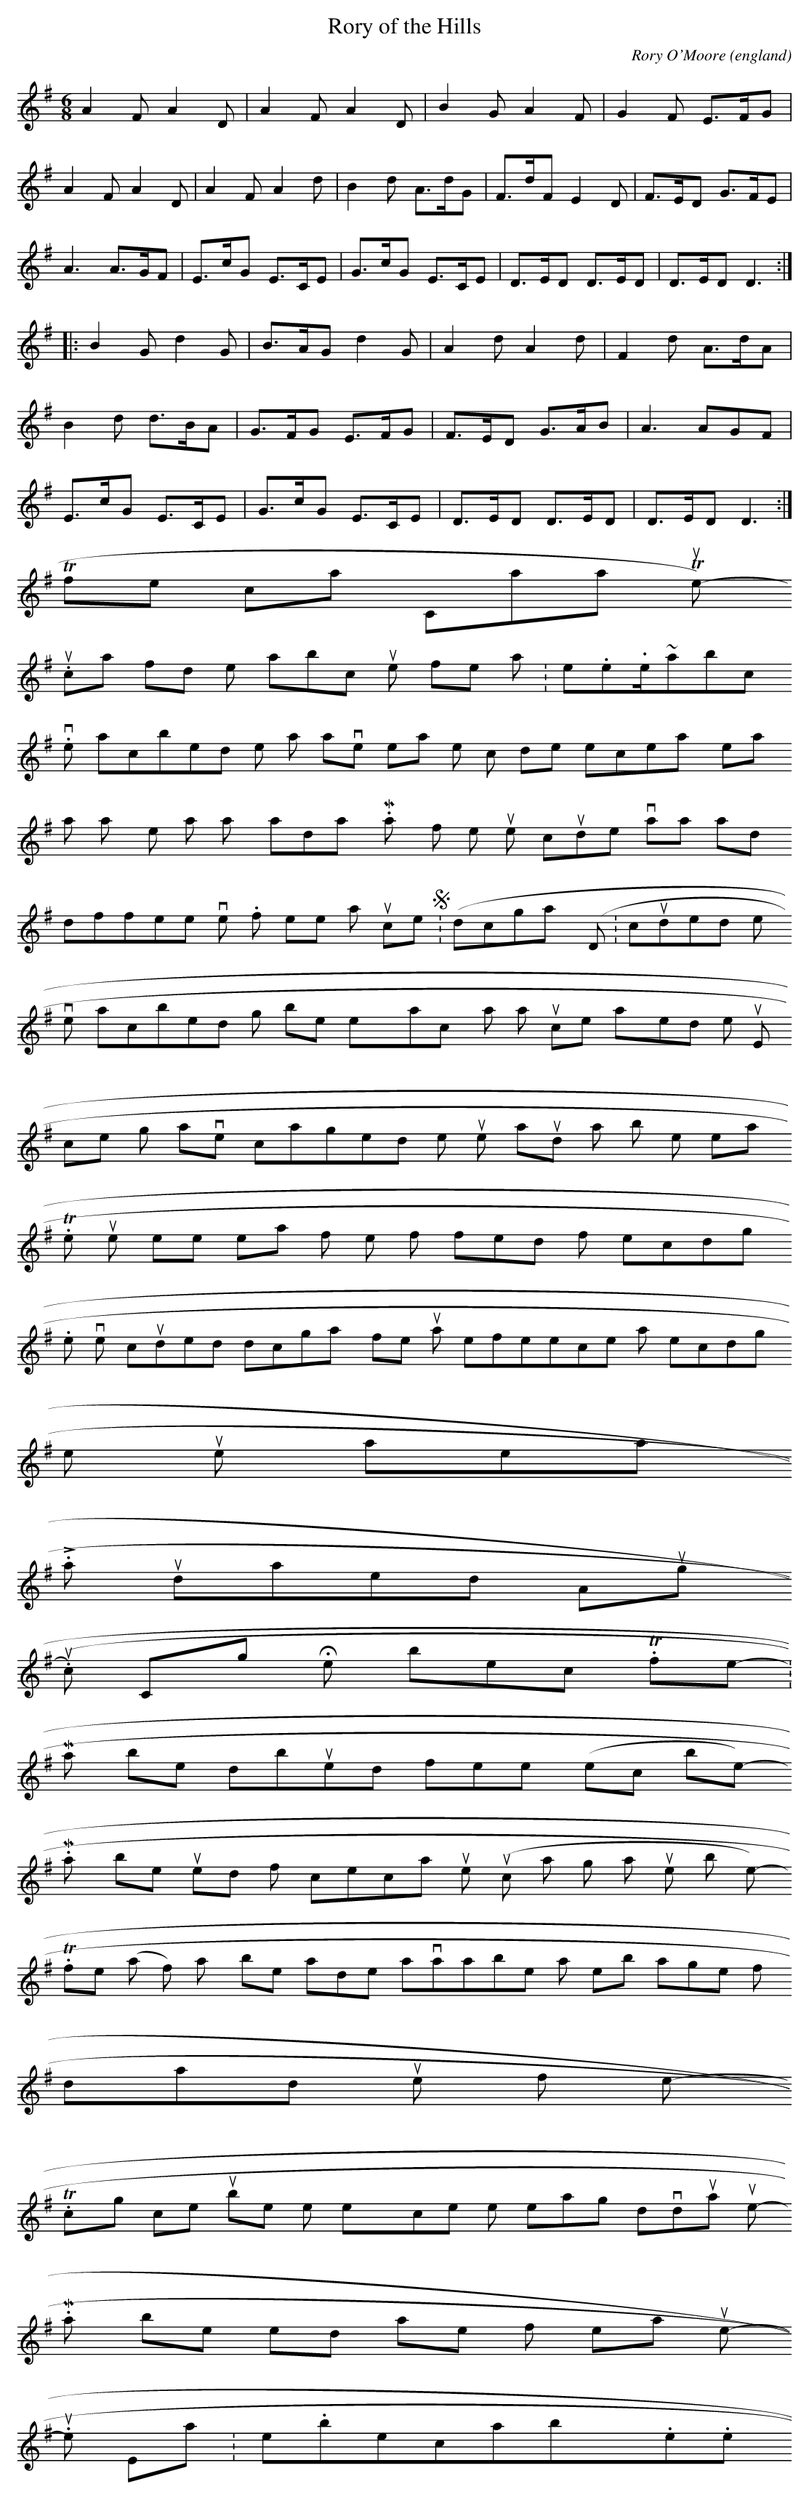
X:1
T:Rory of the Hills
O:england
C:Rory O'Moore
M:6/8
K:Dmix
A2F A2D|A2F A2D|B2G A2F|G2F E>FG|
A2F A2D|A2F A2d|B2d A>dG|F>dF E2D|F>ED G>FE|
A3 A>GF|E>cG E>CE|G>cG E>CE|D>ED D>ED|D>ED D3:|
|:B2G d2G|B>AG d2G|A2d A2d|F2d A>dA|
B2d d>BA|G>FG E>FG|F>ED G>AB|A3 AGF|
E>cG E>CE|G>cG E>CE|D>ED D>ED|D>ED D3:|
This file contains 18 Carolan Tunes (#1 - #18).
You can find more abc tune files at http://home1.swipnet.se/~w-11382/abc.htm
I've transcribed them as I have learnt them, which does not necessarily mean
that I play them that way nowadays. Many of the tunes include variations and
different versions. If there is a source (S:) or discography (D:) included the
version transcribed might still not be exactly as that source played the tune,
since I might have changed the tune around a bit when I learnt it.
The tunes were learnt from sessions, from friends or from recordings.
When I've included discography, it's often just a reference to what recordings
the tune appears on.
Last updated 26 August 1998.
(c) Copyright 1997-1998 Henrik Norbeck. This file:
- May be distributed freely (with restrictions below).
- May not be used for commercial purposes (such as printing a tune book to sell).
- This file (or parts of it) may not be made available on a web page for
download without permission from me.
- This copyright notice must be kept, except when e-mailing individual tunes.
- May be printed on paper for personal use.
- Questions? E-mail: henrik.norbeck@mailbox.swipnet.se
